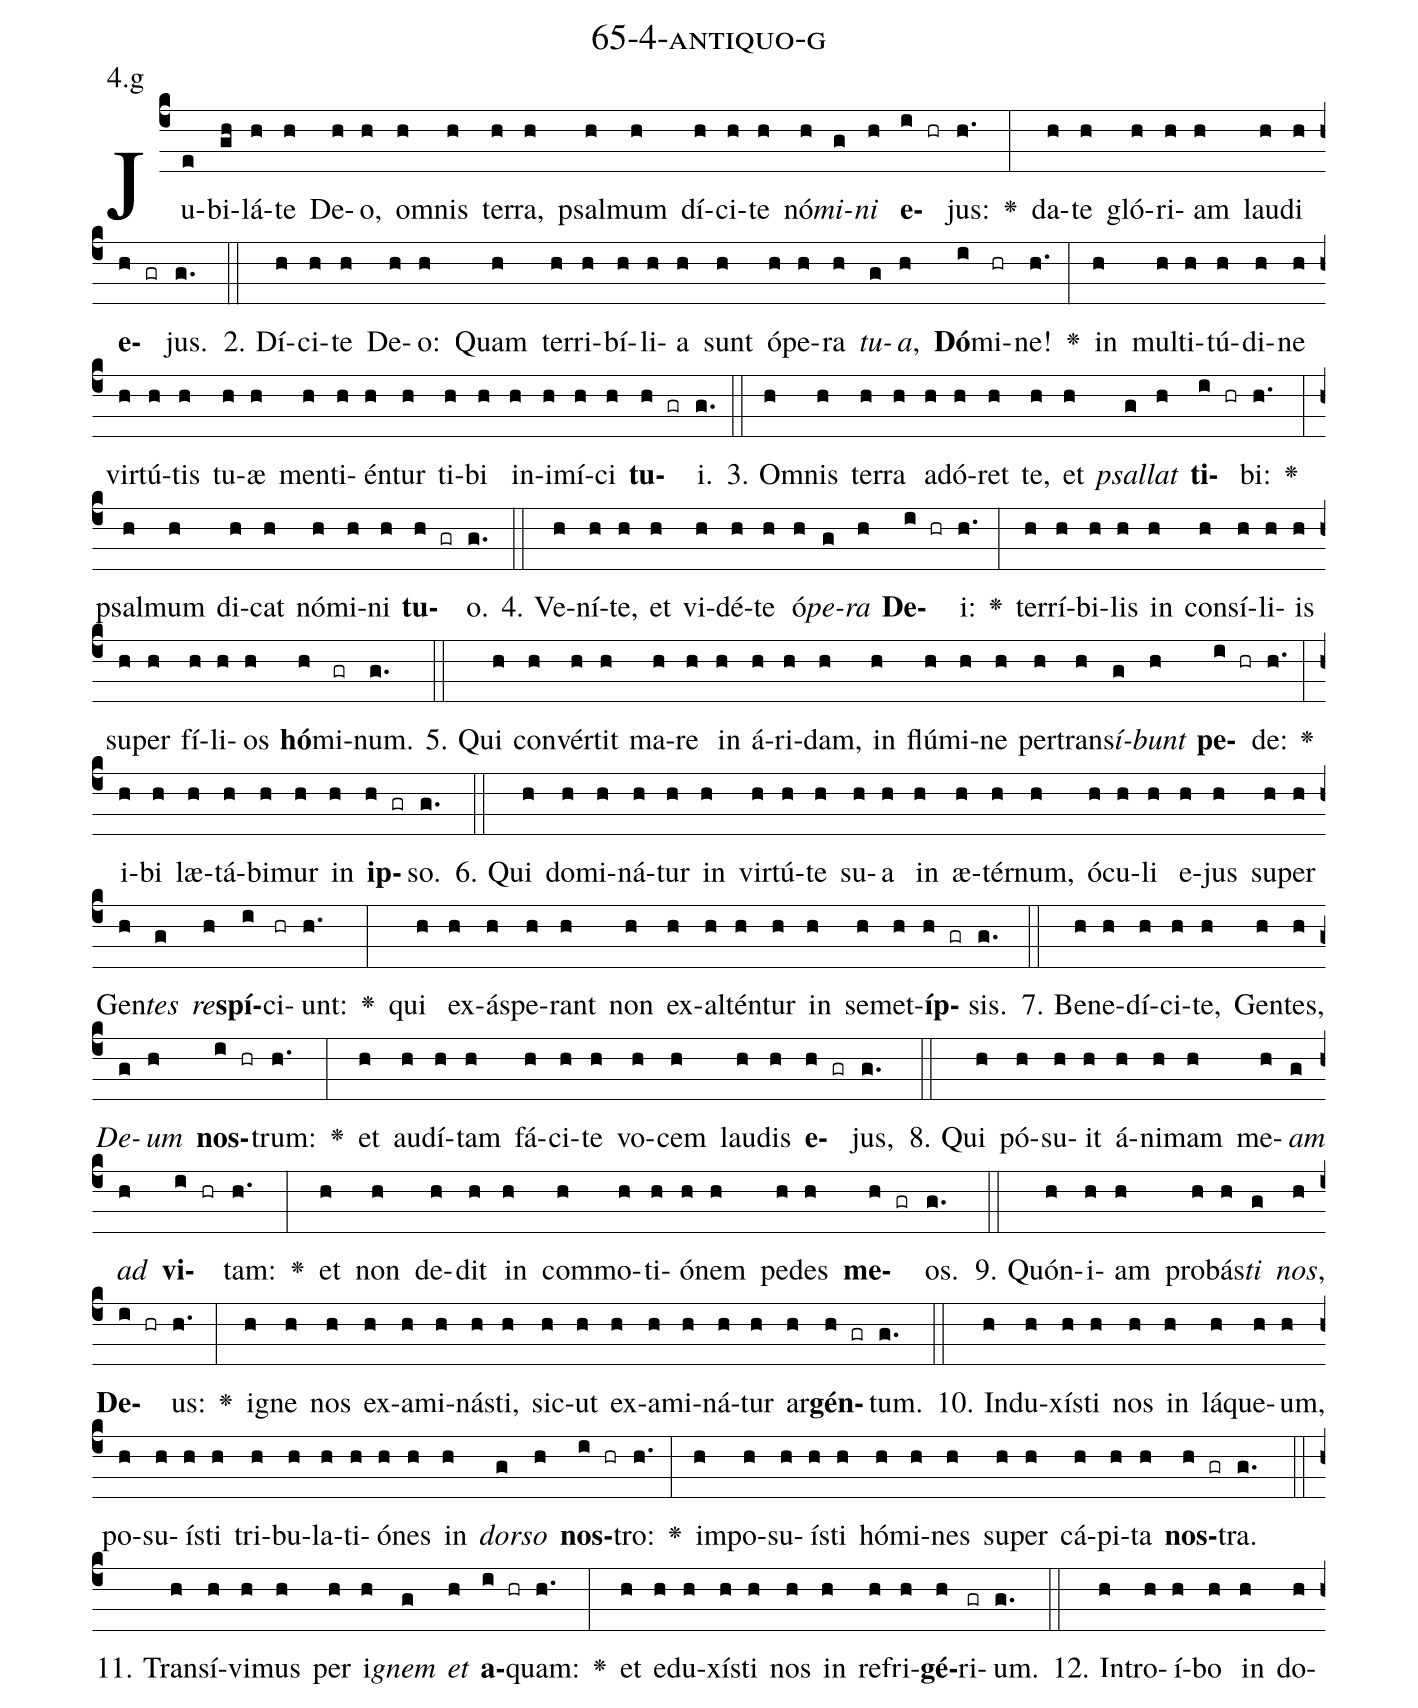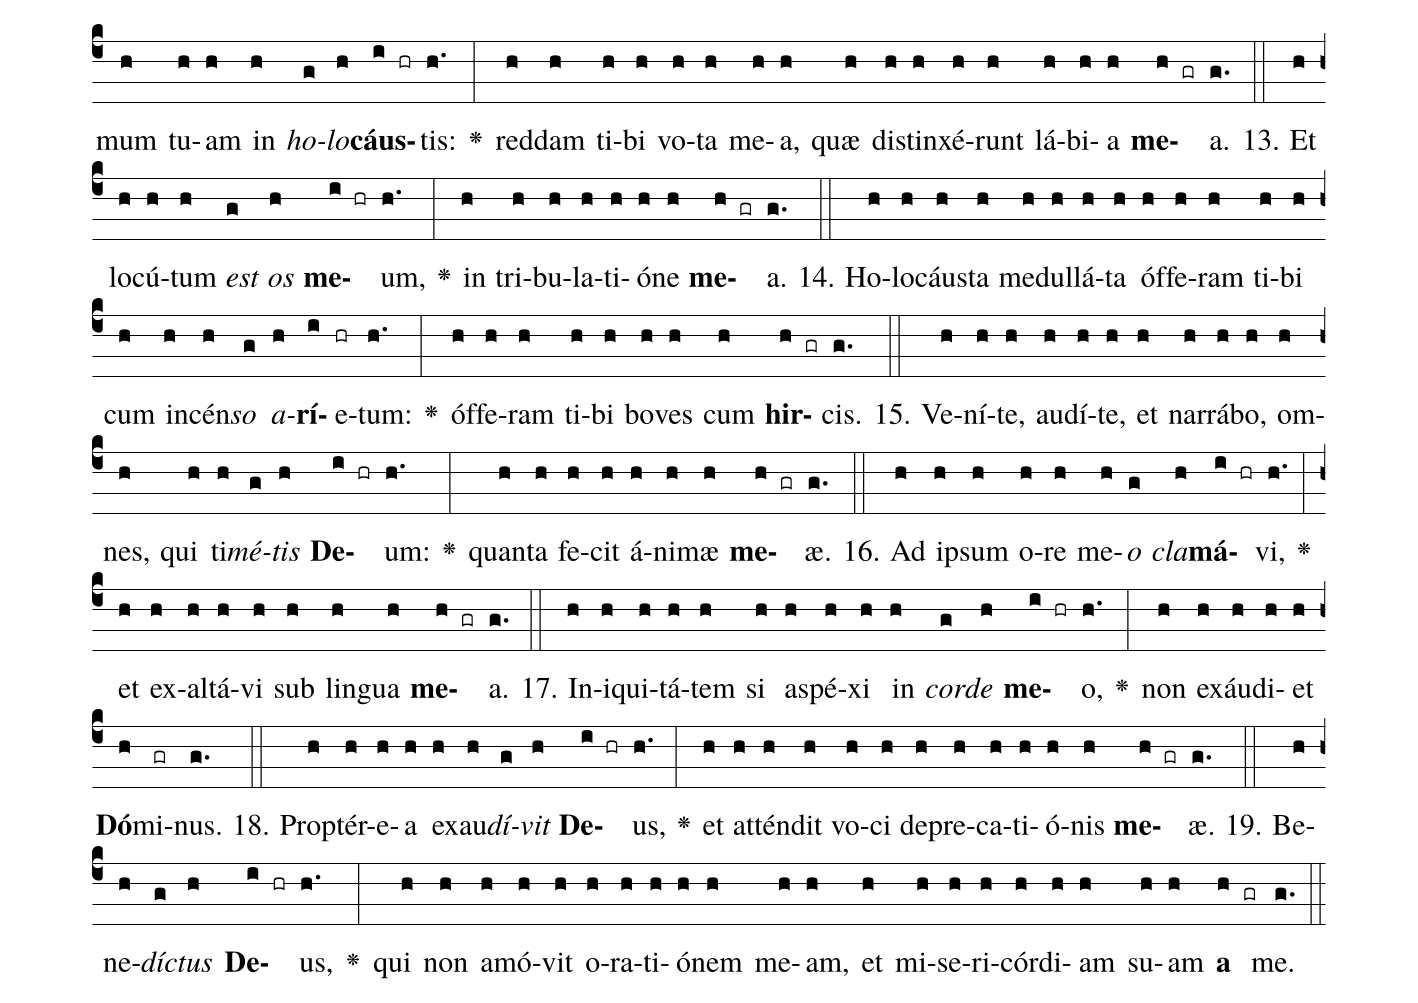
name: 65-4-antiquo-g;
annotation: 4.g;
%%
(c4)Ju(e)bi(gh)lá(h)te(h) De(h)o,(h) om(h)nis(h) ter(h)ra,(h) psal(h)mum(h) dí(h)ci(h)te(h) nó(h)<i>mi</i>(g)<i>ni</i>(h) <b>e</b>(i hr)jus:(h.) <v>\greheightstar</v>(:) da(h)te(h) gló(h)ri(h)am(h) lau(h)di(h) <b>e</b>(h gr)jus.(g.) (::)
2. Dí(h)ci(h)te(h) De(h)o:(h) Quam(h) ter(h)ri(h)bí(h)li(h)a(h) sunt(h) ó(h)pe(h)ra(h) <i>tu</i>(g)<i>a</i>,(h) <b>Dó</b>(i)mi(hr)ne!(h.) <v>\greheightstar</v>(:) in(h) mul(h)ti(h)tú(h)di(h)ne(h) vir(h)tú(h)tis(h) tu(h)æ(h) men(h)ti(h)én(h)tur(h) ti(h)bi(h) in(h)i(h)mí(h)ci(h) <b>tu</b>(h gr)i.(g.) (::)
3. Om(h)nis(h) ter(h)ra(h) ad(h)ó(h)ret(h) te,(h) et(h) <i>psal</i>(g)<i>lat</i>(h) <b>ti</b>(i hr)bi:(h.) <v>\greheightstar</v>(:) psal(h)mum(h) di(h)cat(h) nó(h)mi(h)ni(h) <b>tu</b>(h gr)o.(g.) (::)
4. Ve(h)ní(h)te,(h) et(h) vi(h)dé(h)te(h) ó(h)<i>pe</i>(g)<i>ra</i>(h) <b>De</b>(i hr)i:(h.) <v>\greheightstar</v>(:) ter(h)rí(h)bi(h)lis(h) in(h) con(h)sí(h)li(h)is(h) su(h)per(h) fí(h)li(h)os(h) <b>hó</b>(h)mi(gr)num.(g.) (::)
5. Qui(h) con(h)vér(h)tit(h) ma(h)re(h) in(h) á(h)ri(h)dam,(h) in(h) flú(h)mi(h)ne(h) per(h)trans(h)<i>í</i>(g)<i>bunt</i>(h) <b>pe</b>(i hr)de:(h.) <v>\greheightstar</v>(:) i(h)bi(h) læ(h)tá(h)bi(h)mur(h) in(h) <b>ip</b>(h gr)so.(g.) (::)
6. Qui(h) do(h)mi(h)ná(h)tur(h) in(h) vir(h)tú(h)te(h) su(h)a(h) in(h) æ(h)tér(h)num,(h) ó(h)cu(h)li(h) e(h)jus(h) su(h)per(h) Gen(h)<i>tes</i>(g) <i>re</i>(h)<b>spí</b>(i)ci(hr)unt:(h.) <v>\greheightstar</v>(:) qui(h) ex(h)ás(h)pe(h)rant(h) non(h) ex(h)al(h)tén(h)tur(h) in(h) se(h)met(h)<b>íp</b>(h gr)sis.(g.) (::)
7. Be(h)ne(h)dí(h)ci(h)te,(h) Gen(h)tes,(h) <i>De</i>(g)<i>um</i>(h) <b>nos</b>(i hr)trum:(h.) <v>\greheightstar</v>(:) et(h) au(h)dí(h)tam(h) fá(h)ci(h)te(h) vo(h)cem(h) lau(h)dis(h) <b>e</b>(h gr)jus,(g.) (::)
8. Qui(h) pó(h)su(h)it(h) á(h)ni(h)mam(h) me(h)<i>am</i>(g) <i>ad</i>(h) <b>vi</b>(i hr)tam:(h.) <v>\greheightstar</v>(:) et(h) non(h) de(h)dit(h) in(h) com(h)mo(h)ti(h)ó(h)nem(h) pe(h)des(h) <b>me</b>(h gr)os.(g.) (::)
9. Quón(h)i(h)am(h) pro(h)bás(h)<i>ti</i>(g) <i>nos</i>,(h) <b>De</b>(i hr)us:(h.) <v>\greheightstar</v>(:) i(h)gne(h) nos(h) ex(h)a(h)mi(h)nás(h)ti,(h) sic(h)ut(h) ex(h)a(h)mi(h)ná(h)tur(h) ar(h)<b>gén</b>(h gr)tum.(g.) (::)
10. In(h)du(h)xís(h)ti(h) nos(h) in(h) lá(h)que(h)um,(h) po(h)su(h)ís(h)ti(h) tri(h)bu(h)la(h)ti(h)ó(h)nes(h) in(h) <i>dor</i>(g)<i>so</i>(h) <b>nos</b>(i hr)tro:(h.) <v>\greheightstar</v>(:) im(h)po(h)su(h)ís(h)ti(h) hó(h)mi(h)nes(h) su(h)per(h) cá(h)pi(h)ta(h) <b>nos</b>(h gr)tra.(g.) (::)
11. Trans(h)í(h)vi(h)mus(h) per(h) i(h)<i>gnem</i>(g) <i>et</i>(h) <b>a</b>(i hr)quam:(h.) <v>\greheightstar</v>(:) et(h) e(h)du(h)xís(h)ti(h) nos(h) in(h) re(h)fri(h)<b>gé</b>(h)ri(gr)um.(g.) (::)
12. In(h)tro(h)í(h)bo(h) in(h) do(h)mum(h) tu(h)am(h) in(h) <i>ho</i>(g)<i>lo</i>(h)<b>cáus</b>(i hr)tis:(h.) <v>\greheightstar</v>(:) red(h)dam(h) ti(h)bi(h) vo(h)ta(h) me(h)a,(h) quæ(h) di(h)stin(h)xé(h)runt(h) lá(h)bi(h)a(h) <b>me</b>(h gr)a.(g.) (::)
13. Et(h) lo(h)cú(h)tum(h) <i>est</i>(g) <i>os</i>(h) <b>me</b>(i hr)um,(h.) <v>\greheightstar</v>(:) in(h) tri(h)bu(h)la(h)ti(h)ó(h)ne(h) <b>me</b>(h gr)a.(g.) (::)
14. Ho(h)lo(h)cáus(h)ta(h) me(h)dul(h)lá(h)ta(h) óf(h)fe(h)ram(h) ti(h)bi(h) cum(h) in(h)cén(h)<i>so</i>(g) <i>a</i>(h)<b>rí</b>(i)e(hr)tum:(h.) <v>\greheightstar</v>(:) óf(h)fe(h)ram(h) ti(h)bi(h) bo(h)ves(h) cum(h) <b>hir</b>(h gr)cis.(g.) (::)
15. Ve(h)ní(h)te,(h) au(h)dí(h)te,(h) et(h) nar(h)rá(h)bo,(h) om(h)nes,(h) qui(h) ti(h)<i>mé</i>(g)<i>tis</i>(h) <b>De</b>(i hr)um:(h.) <v>\greheightstar</v>(:) quan(h)ta(h) fe(h)cit(h) á(h)ni(h)mæ(h) <b>me</b>(h gr)æ.(g.) (::)
16. Ad(h) ip(h)sum(h) o(h)re(h) me(h)<i>o</i>(g) <i>cla</i>(h)<b>má</b>(i hr)vi,(h.) <v>\greheightstar</v>(:) et(h) ex(h)al(h)tá(h)vi(h) sub(h) lin(h)gua(h) <b>me</b>(h gr)a.(g.) (::)
17. In(h)i(h)qui(h)tá(h)tem(h) si(h) a(h)spé(h)xi(h) in(h) <i>cor</i>(g)<i>de</i>(h) <b>me</b>(i hr)o,(h.) <v>\greheightstar</v>(:) non(h) ex(h)áu(h)di(h)et(h) <b>Dó</b>(h)mi(gr)nus.(g.) (::)
18. Prop(h)tér(h)e(h)a(h) ex(h)au(h)<i>dí</i>(g)<i>vit</i>(h) <b>De</b>(i hr)us,(h.) <v>\greheightstar</v>(:) et(h) at(h)tén(h)dit(h) vo(h)ci(h) de(h)pre(h)ca(h)ti(h)ó(h)nis(h) <b>me</b>(h gr)æ.(g.) (::)
19. Be(h)ne(h)<i>díc</i>(g)<i>tus</i>(h) <b>De</b>(i hr)us,(h.) <v>\greheightstar</v>(:) qui(h) non(h) a(h)mó(h)vit(h) o(h)ra(h)ti(h)ó(h)nem(h) me(h)am,(h) et(h) mi(h)se(h)ri(h)cór(h)di(h)am(h) su(h)am(h) <b>a</b>(h gr) me.(g.) (::)
